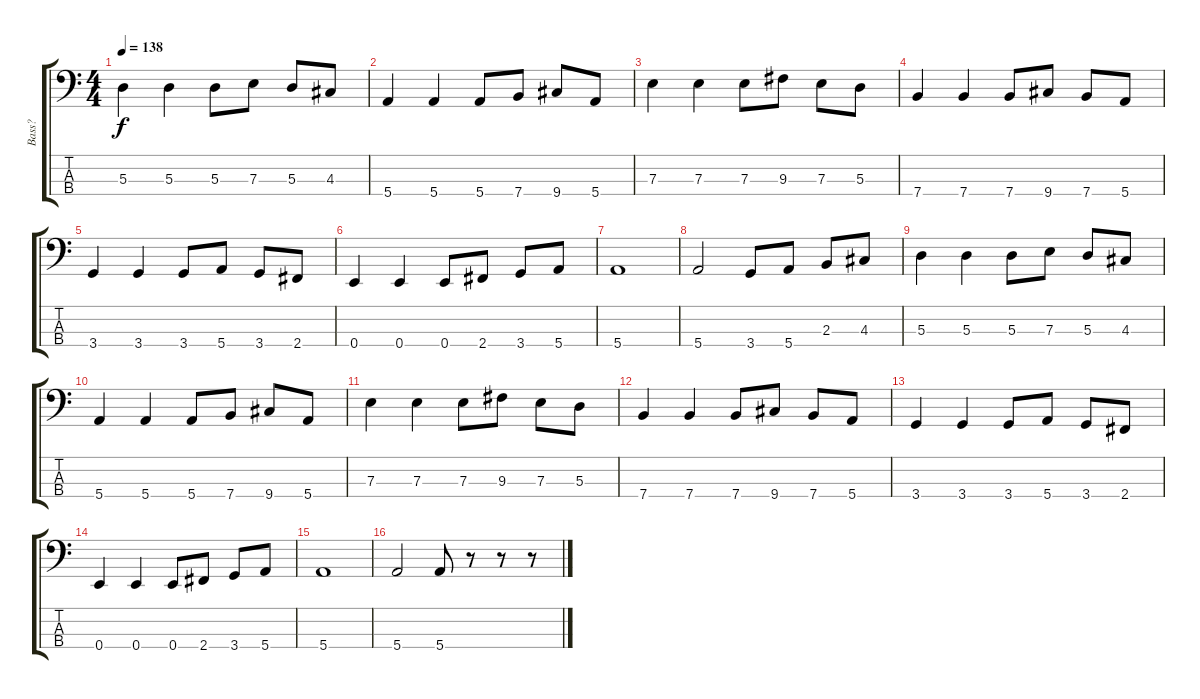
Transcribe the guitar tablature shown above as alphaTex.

\track ("Bass?" "Bass?") {instrument electricbassfinger}
\staff {score tabs}
\tuning (G2 D2 A1 E1) {hide}
\ts (4 4)
\tempo 138
\clef f4
\ks c
5.3.4{dy f} 5.3.4 5.3.8 7.3.8 5.3.8 4.3.8 |
5.4.4 5.4.4 5.4.8 7.4.8 9.4.8 5.4.8 |
7.3.4 7.3.4 7.3.8 9.3.8 7.3.8 5.3.8 |
7.4.4 7.4.4 7.4.8 9.4.8 7.4.8 5.4.8 |
3.4.4 3.4.4 3.4.8 5.4.8 3.4.8 2.4.8 |
0.4.4 0.4.4 0.4.8 2.4.8 3.4.8 5.4.8 |
5.4.1 |
5.4.2 3.4.8 5.4.8 2.3.8 4.3.8 |
5.3.4 5.3.4 5.3.8 7.3.8 5.3.8 4.3.8 |
5.4.4 5.4.4 5.4.8 7.4.8 9.4.8 5.4.8 |
7.3.4 7.3.4 7.3.8 9.3.8 7.3.8 5.3.8 |
7.4.4 7.4.4 7.4.8 9.4.8 7.4.8 5.4.8 |
3.4.4 3.4.4 3.4.8 5.4.8 3.4.8 2.4.8 |
0.4.4 0.4.4 0.4.8 2.4.8 3.4.8 5.4.8 |
5.4.1 |
5.4.2 5.4.8 r.8 r.8 r.8
